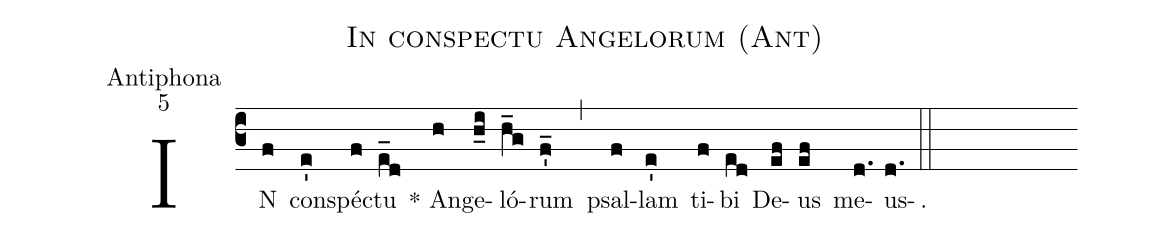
name:In conspectu Angelorum (Ant);
office-part:Antiphona;
mode:5;
%%
(c3) IN(f) con(e')spé(f)ctu(e_d) * An(h)ge(h_i)ló(h_g)rum(f'_) (,) psal(f)lam(e') ti(f)bi(ed) De(ef)us(ef) me(d.)us(d.). (::)
